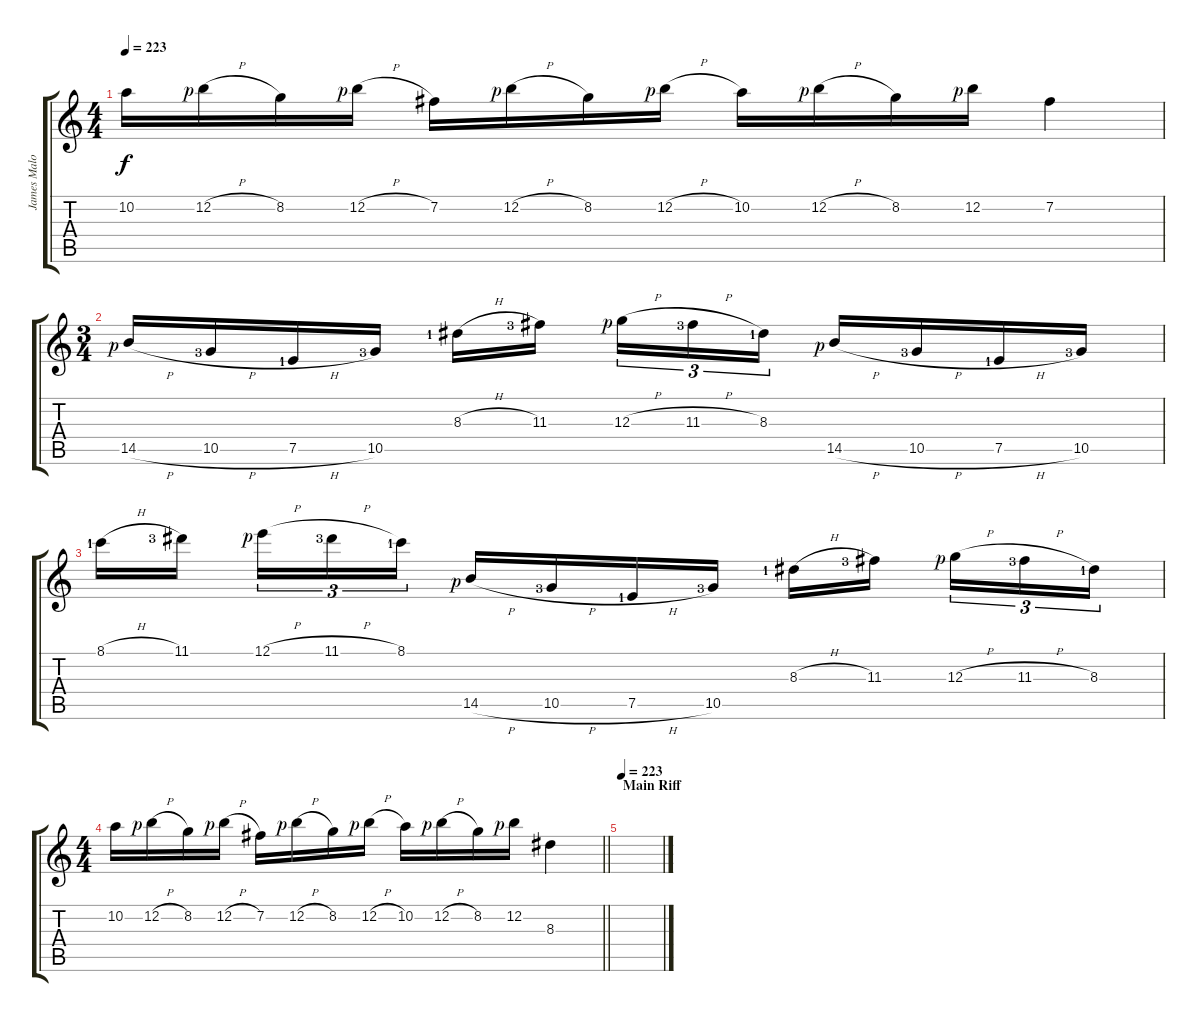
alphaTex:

\track ("James Malone Lead" "James Malo") {instrument distortionguitar}
\staff {score tabs}
\tuning (E4 B3 G3 D3 A2 E2) {hide}
\ts (4 4)
\tempo 223
\clef g2
\ks c
10.2.16{dy f} 12.2{h rf 1}.16 8.2.16 12.2{h rf 1}.16 7.2.16 12.2{h rf 1}.16 8.2.16 12.2{h rf 1}.16 10.2.16 12.2{h rf 1}.16 8.2.16 12.2{rf 1}.16 7.2.4 |
\ts (3 4)
14.5{h rf 1}.16 10.5{h lf 4}.16 7.5{h lf 2}.16 10.5{lf 4}.16 8.3{h lf 2}.16 11.3{lf 4}.16{beam splitsecondary} 12.3{h rf 1}.16{tu (3 2)} 11.3{h lf 4}.16{tu (3 2)} 8.3{lf 2}.16{tu (3 2)} 14.5{h rf 1}.16 10.5{h lf 4}.16 7.5{h lf 2}.16 10.5{lf 4}.16 |
8.1{h lf 2}.16 11.1{lf 4}.16{beam splitsecondary} 12.1{h rf 1}.16{tu (3 2)} 11.1{h lf 4}.16{tu (3 2)} 8.1{lf 2}.16{tu (3 2)} 14.5{h rf 1}.16 10.5{h lf 4}.16 7.5{h lf 2}.16 10.5{lf 4}.16 8.3{h lf 2}.16 11.3{lf 4}.16{beam splitsecondary} 12.3{h rf 1}.16{tu (3 2)} 11.3{h lf 4}.16{tu (3 2)} 8.3{lf 2}.16{tu (3 2)} |
\ts (4 4)
\barLineRight lightlight
10.2.16 12.2{h rf 1}.16 8.2.16 12.2{h rf 1}.16 7.2.16 12.2{h rf 1}.16 8.2.16 12.2{h rf 1}.16 10.2.16 12.2{h rf 1}.16 8.2.16 12.2{rf 1}.16 8.3.4 |
\section ("" "Main Riff")
\tempo 223
